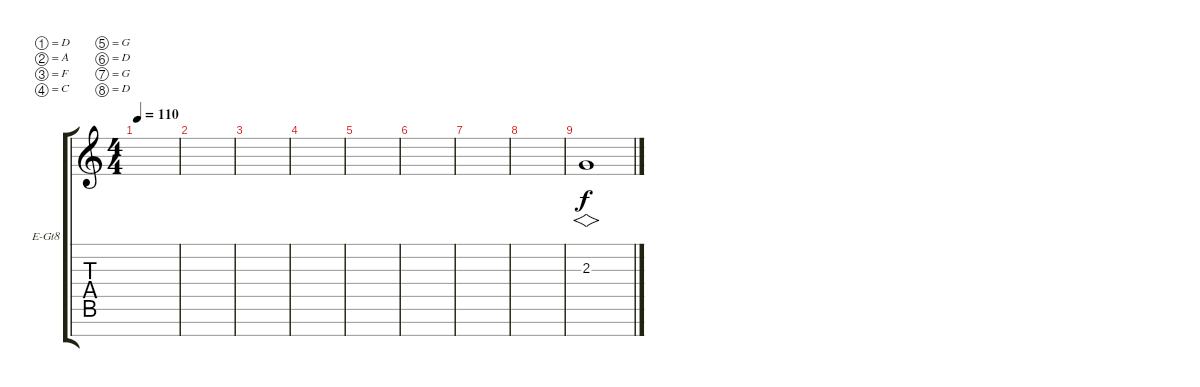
\bracketExtendMode groupsimilarinstruments
\firstSystemTrackNameOrientation horizontal
\otherSystemsTrackNameOrientation horizontal
\track ("Reverb" "E-Gt8") {instrument overdrivenguitar}
\staff {score tabs}
\tuning (D4 A3 F3 C3 G2 D2 G1 D1)
\ts (4 4)
\tempo 110
\clef g2
\ks c
|
|
|
|
|
|
|
|
2.3.1{vs}
